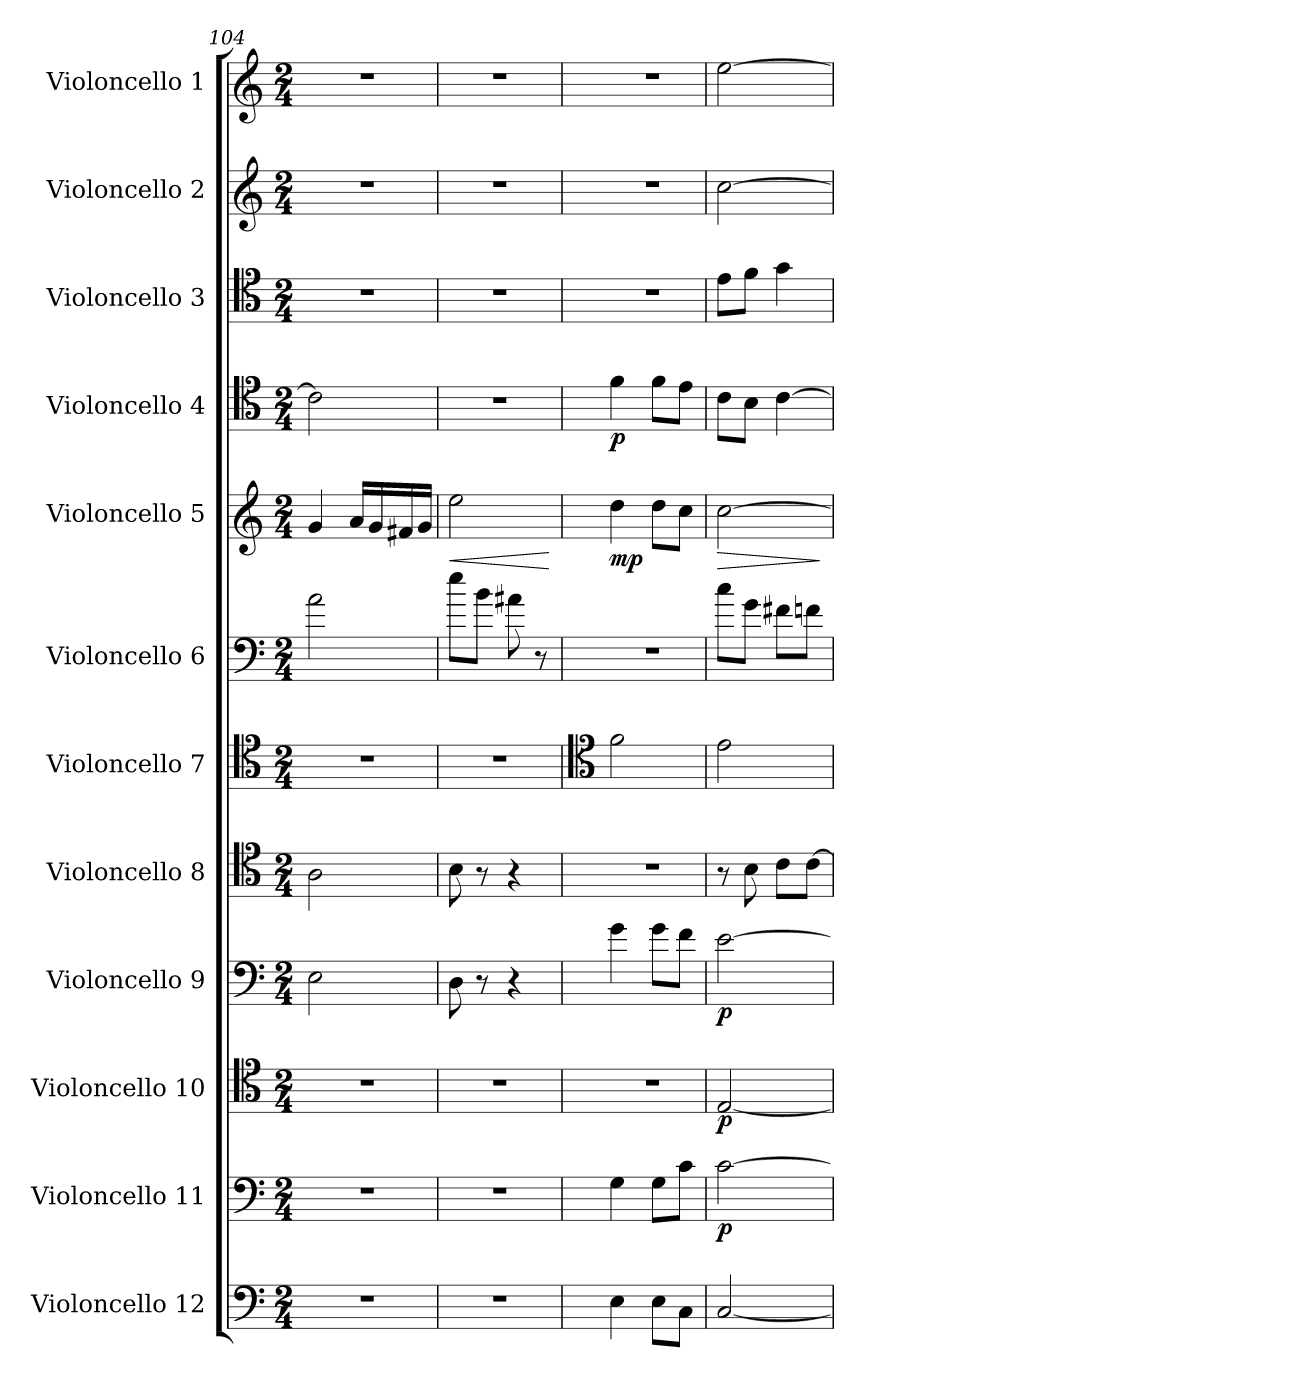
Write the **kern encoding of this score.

**kern	**kern	**dynam	**kern	**dynam	**kern	**dynam	**kern	**kern	**kern	**kern	**dynam	**kern	**dynam	**kern	**kern	**kern
*part12	*part11	*part11	*part10	*part10	*part9	*part9	*part8	*part7	*part6	*part5	*part5	*part4	*part4	*part3	*part2	*part1
*staff12	*staff11	*staff11	*staff10	*staff10	*staff9	*staff9	*staff8	*staff7	*staff6	*staff5	*staff5	*staff4	*staff4	*staff3	*staff2	*staff1
*I"Violoncello 12	*I"Violoncello 11	*	*I"Violoncello 10	*	*I"Violoncello 9	*	*I"Violoncello 8	*I"Violoncello 7	*I"Violoncello 6	*I"Violoncello 5	*	*I"Violoncello 4	*	*I"Violoncello 3	*I"Violoncello 2	*I"Violoncello 1
*I'Vc. 12	*I'Vc. 11	*	*I'Vc. 10	*	*I'Vc. 9	*	*I'Vc. 8	*I'Vc. 7	*I'Vc. 6	*I'Vc. 5	*	*I'Vc. 4	*	*I'Vc.3	*I'Vc. 2	*I'Vc. 1
*clefF4	*clefF4	*	*clefC4	*	*clefF4	*	*clefC4	*clefC4	*clefF4	*clefG2	*	*clefC4	*	*clefC4	*clefG2	*clefG2
*k[]	*k[]	*	*k[]	*	*k[]	*	*k[]	*k[]	*k[]	*k[]	*	*k[]	*	*k[]	*k[]	*k[]
*M2/4	*M2/4	*	*M2/4	*	*M2/4	*	*M2/4	*M2/4	*M2/4	*M2/4	*	*M2/4	*	*M2/4	*M2/4	*M2/4
=104	=104	=104	=104	=104	=104	=104	=104	=104	=104	=104	=104	=104	=104	=104	=104	=104
2r	2r	.	2r	.	2E\	.	2A\	2r	2a\	4g/	.	2c\]	.	2r	2r	2r
.	.	.	.	.	.	.	.	.	.	16a/LL	.	.	.	.	.	.
.	.	.	.	.	.	.	.	.	.	16g/	.	.	.	.	.	.
.	.	.	.	.	.	.	.	.	.	16f#X/	.	.	.	.	.	.
.	.	.	.	.	.	.	.	.	.	16g/JJ	.	.	.	.	.	.
!!LO:PB:g=z
=105	=105	=105	=105	=105	=105	=105	=105	=105	=105	=105	=105	=105	=105	=105	=105	=105
!	!	!	!	!	!	!	!	!	!	!	!LO:HP:b	!	!	!	!	!
2r	2r	.	2r	.	8D\	.	8B\	2r	8ee\L	2ee\	<	2r	.	2r	2r	2r
.	.	.	.	.	8r	.	8r	.	8b\J	.	.	.	.	.	.	.
.	.	.	.	.	4r	.	4r	.	8a#X\	.	.	.	.	.	.	.
.	.	.	.	.	.	.	.	.	8r	.	.	.	.	.	.	.
.	.	.	.	.	.	.	.	.	.	.	[	.	.	.	.	.
=106	=106	=106	=106	=106	=106	=106	=106	=106	=106	=106	=106	=106	=106	=106	=106	=106
*	*	*	*	*	*	*	*	*clefC4	*	*	*	*	*	*	*	*
!	!	!	!	!	!	!	!	!	!	!	!LO:DY:b	!	!LO:DY:b	!	!	!
4E\	4G\	.	2r	.	4g\	.	2r	2f\	2r	4dd\	mp	4f\	p	2r	2r	2r
8E\L	8G\L	.	.	.	8g\L	.	.	.	.	8dd\L	.	8f\L	.	.	.	.
8C\J	8c\J	.	.	.	8f\J	.	.	.	.	8cc\J	.	8e\J	.	.	.	.
=107	=107	=107	=107	=107	=107	=107	=107	=107	=107	=107	=107	=107	=107	=107	=107	=107
!	!	!LO:DY:b	!	!LO:DY:b	!	!LO:DY:b	!	!	!	!	!LO:HP:b	!	!	!	!	!
[2C/	[2c\	p	[2E/	p	[2e\	p	8r	2e\	8cc\L	[2cc\	>	8c\L	.	8e\L	[2cc\	[2ee\
.	.	.	.	.	.	.	8B\	.	8g\J	.	.	8B\J	.	8f\J	.	.
.	.	.	.	.	.	.	8c\L	.	8f#X\L	.	.	[4c\	.	4g\	.	.
.	.	.	.	.	.	.	[8c\J	.	8fn\J	.	.	.	.	.	.	.
.	.	.	.	.	.	.	.	.	.	.	]	.	.	.	.	.
=	=	=	=	=	=	=	=	=	=	=	=	=	=	=	=	=
*-	*-	*-	*-	*-	*-	*-	*-	*-	*-	*-	*-	*-	*-	*-	*-	*-
